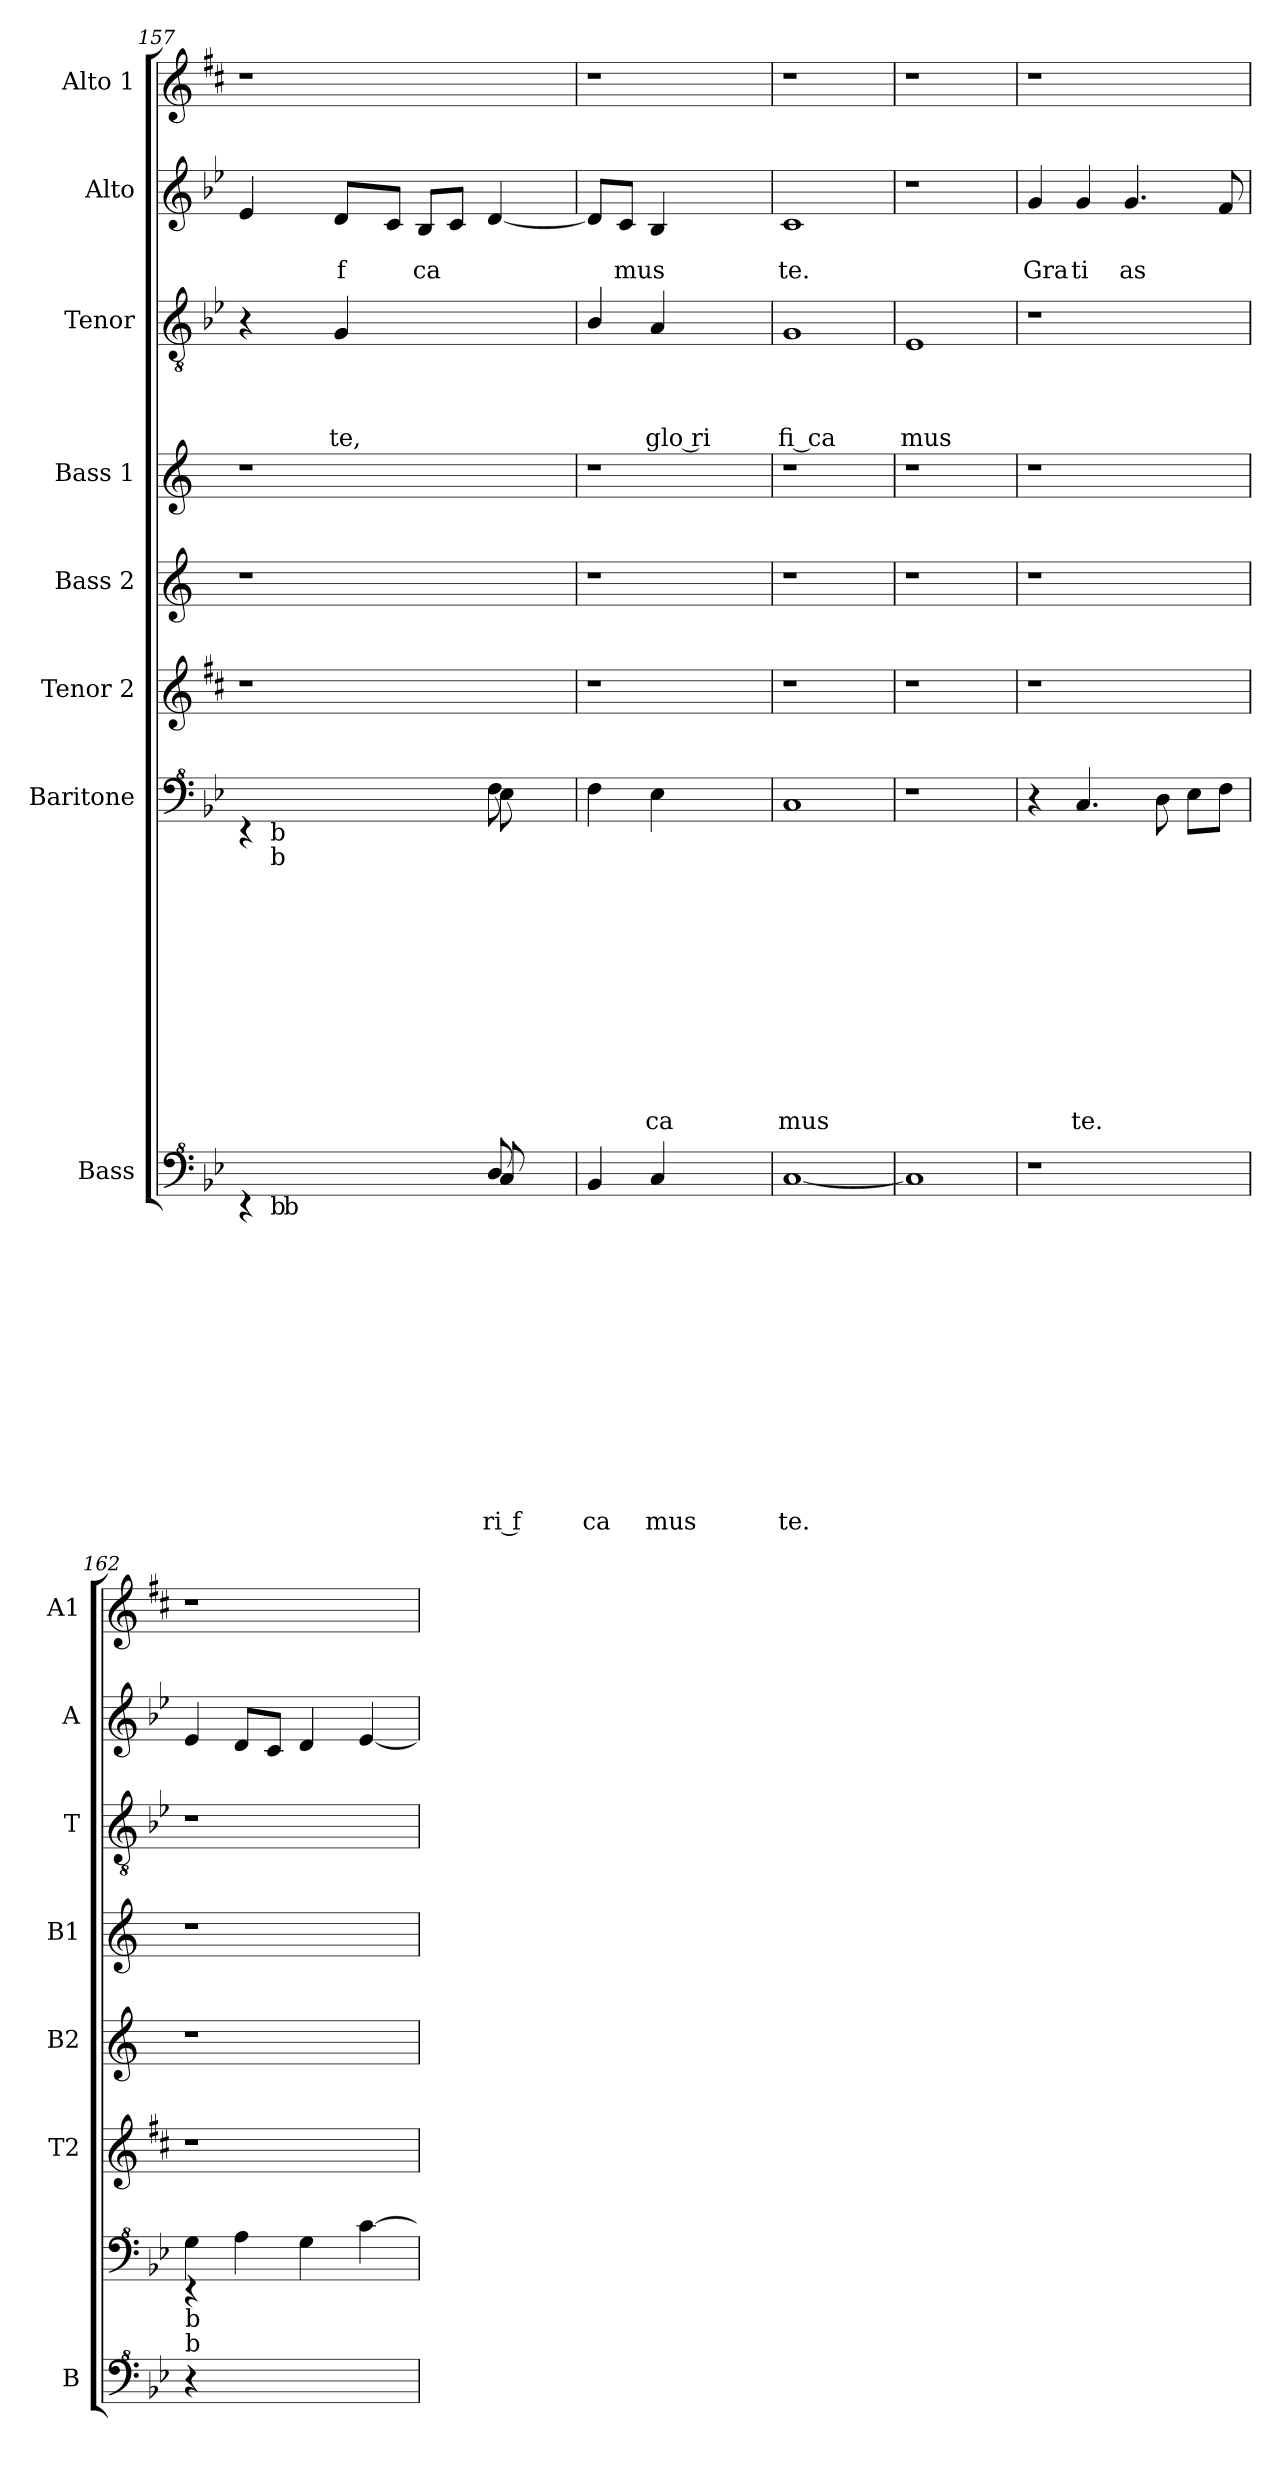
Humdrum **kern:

**kern	**text	**text	**text	**text	**text	**text	**text	**text	**text	**text	**text	**text	**text	**kern	**text	**text	**text	**text	**text	**text	**text	**text	**text	**text	**text	**kern	**kern	**kern	**kern	**text	**text	**text	**text	**kern	**text	**text	**kern
*part8	*part8	*part8	*part8	*part8	*part8	*part8	*part8	*part8	*part8	*part8	*part8	*part8	*part8	*part7	*part7	*part7	*part7	*part7	*part7	*part7	*part7	*part7	*part7	*part7	*part7	*part6	*part5	*part4	*part3	*part3	*part3	*part3	*part3	*part2	*part2	*part2	*part1
*staff8	*staff8	*staff8	*staff8	*staff8	*staff8	*staff8	*staff8	*staff8	*staff8	*staff8	*staff8	*staff8	*staff8	*staff7	*staff7	*staff7	*staff7	*staff7	*staff7	*staff7	*staff7	*staff7	*staff7	*staff7	*staff7	*staff6	*staff5	*staff4	*staff3	*staff3	*staff3	*staff3	*staff3	*staff2	*staff2	*staff2	*staff1
*I"Bass	*	*	*	*	*	*	*	*	*	*	*	*	*	*I"Baritone	*	*	*	*	*	*	*	*	*	*	*	*I"Tenor 2	*I"Bass 2	*I"Bass 1	*I"Tenor	*	*	*	*	*I"Alto	*	*	*I"Alto 1
*I'B	*	*	*	*	*	*	*	*	*	*	*	*	*	*	*	*	*	*	*	*	*	*	*	*	*	*I'T2	*I'B2	*I'B1	*I'T	*	*	*	*	*I'A	*	*	*I'A1
!!LO:PB:g=z
*clefF^4	*	*	*	*	*	*	*	*	*	*	*	*	*	*clefF^4	*	*	*	*	*	*	*	*	*	*	*	*clefG2	*clefG2	*clefG2	*clefGv2	*	*	*	*	*clefG2	*	*	*clefG2
*	*	*	*	*	*	*	*	*	*	*	*	*	*	*	*	*	*	*	*	*	*	*	*	*	*	*ITrd1c2	*	*	*ITrd1c2	*	*	*	*	*ITrd1c2	*	*	*ITrd1c2
*k[b-e-]	*	*	*	*	*	*	*	*	*	*	*	*	*	*k[b-e-]	*	*	*	*	*	*	*	*	*	*	*	*k[]	*k[]	*k[]	*k[b-e-a-d-]	*	*	*	*	*k[b-e-a-d-]	*	*	*k[]
*B-:	*	*	*	*	*	*	*	*	*	*	*	*	*	*B-:	*	*	*	*	*	*	*	*	*	*	*	*C:	*C:	*C:	*A-:	*	*	*	*	*A-:	*	*	*C:
=157	=157	=157	=157	=157	=157	=157	=157	=157	=157	=157	=157	=157	=157	=157	=157	=157	=157	=157	=157	=157	=157	=157	=157	=157	=157	=157	=157	=157	=157	=157	=157	=157	=157	=157	=157	=157	=157
*^	*	*	*	*	*	*	*	*	*	*	*	*	*	*^	*	*	*	*	*	*	*	*	*	*	*	*	*	*	*	*	*	*	*	*	*	*	*
*	*^	*	*	*	*	*	*	*	*	*	*	*	*	*	*	*^	*	*	*	*	*	*	*	*	*	*	*	*	*	*	*	*	*	*	*	*	*	*	*
32.ryy	4rE	2.ryy	.	.	.	.	.	.	.	.	.	.	.	.	.	32.ryy	4rE	2.ryy	.	.	.	.	.	.	.	.	.	.	.	1r	1r	1r	4r	.	.	.	.	4d-/	.	.	1r
32ryy	.	.	.	.	.	.	.	.	.	.	.	.	.	.	.	32ryy	.	.	.	.	.	.	.	.	.	.	.	.	.	.	.	.	.	.	.	.	.	.	.	.	.
!	!	!	!	!	!	!	!	!	!	!	!	!	!	!	!	!LO:TX:b:t=b	!	!	!	!	!	!	!	!	!	!	!	!	!	!	!	!	!	!	!	!	!	!	!	!	!
!	!	!	!	!	!	!	!	!	!	!	!	!	!	!	!	!LO:TX:b:t=b	!	!	!	!	!	!	!	!	!	!	!	!	!	!	!	!	!	!	!	!	!	!	!	!	!
!LO:TX:b:t=b	!	!	!	!	!	!	!	!	!	!	!	!	!	!	!	!	!	!	!	!	!	!	!	!	!	!	!	!	!	!	!	!	!	!	!	!	!	!	!	!	!
32ryy	.	.	.	.	.	.	.	.	.	.	.	.	.	.	.	32ryy	.	.	.	.	.	.	.	.	.	.	.	.	.	.	.	.	.	.	.	.	.	.	.	.	.
!LO:TX:b:t=b	!	!	!	!	!	!	!	!	!	!	!	!	!	!	!	!	!	!	!	!	!	!	!	!	!	!	!	!	!	!	!	!	!	!	!	!	!	!	!	!	!
16ryy	.	.	.	.	.	.	.	.	.	.	.	.	.	.	.	8ryy	.	.	.	.	.	.	.	.	.	.	.	.	.	.	.	.	.	.	.	.	.	.	.	.	.
8ryy	.	.	.	.	.	.	.	.	.	.	.	.	.	.	.	.	.	.	.	.	.	.	.	.	.	.	.	.	.	.	.	.	.	.	.	.	.	.	.	.	.
.	.	.	.	.	.	.	.	.	.	.	.	.	.	.	.	2ryy	.	.	.	.	.	.	.	.	.	.	.	.	.	.	.	.	.	.	.	.	.	.	.	.	.
!	!	!	!	!	!	!	!	!	!	!	!	!	!	!	!	!	!	!	!	!	!	!	!	!	!	!	!	!	!	!	!	!	!	!	!	!	!LO:LY:b	!	!	!LO:LY:b	!
.	64ryy	.	.	.	.	.	.	.	.	.	.	.	.	.	.	.	64ryy	.	.	.	.	.	.	.	.	.	.	.	.	.	.	.	4F/	.	.	.	te,	8c/L	.	f	.
.	64%31ryy	.	.	.	.	.	.	.	.	.	.	.	.	.	.	.	32.ryy	.	.	.	.	.	.	.	.	.	.	.	.	.	.	.	.	.	.	.	.	.	.	.	.
2ryy	.	.	.	.	.	.	.	.	.	.	.	.	.	.	.	.	.	.	.	.	.	.	.	.	.	.	.	.	.	.	.	.	.	.	.	.	.	.	.	.	.
.	.	.	.	.	.	.	.	.	.	.	.	.	.	.	.	.	4..ryy	.	.	.	.	.	.	.	.	.	.	.	.	.	.	.	.	.	.	.	.	.	.	.	.
.	.	.	.	.	.	.	.	.	.	.	.	.	.	.	.	.	.	.	.	.	.	.	.	.	.	.	.	.	.	.	.	.	.	.	.	.	.	8B-/J	.	.	.
!	!	!	!	!	!	!	!	!	!	!	!	!	!	!	!	!	!	!	!	!	!	!	!	!	!	!	!	!	!	!	!	!	!	!	!	!	!	!	!	!LO:LY:b	!
.	.	.	.	.	.	.	.	.	.	.	.	.	.	.	.	.	.	.	.	.	.	.	.	.	.	.	.	.	.	.	.	.	2ryy	.	.	.	.	8A-/L	.	ca	.
.	.	.	.	.	.	.	.	.	.	.	.	.	.	.	.	.	.	.	.	.	.	.	.	.	.	.	.	.	.	.	.	.	.	.	.	.	.	8B-/J	.	.	.
.	.	.	.	.	.	.	.	.	.	.	.	.	.	.	.	4ryy	.	.	.	.	.	.	.	.	.	.	.	.	.	.	.	.	.	.	.	.	.	.	.	.	.
!	!	!	!	!	!	!	!	!	!	!	!	!	!	!	!LO:LY:b:rj	!	!	!	!	!	!	!	!	!	!	!	!	!	!	!	!	!	!	!	!	!	!	!	!	!	!
.	8d/	8c/	.	.	.	.	.	.	.	.	.	.	.	.	ri f	.	8f\	8e-\	.	.	.	.	.	.	.	.	.	.	.	.	.	.	.	.	.	.	.	[<4c/	.	.	.
8ryy	.	.	.	.	.	.	.	.	.	.	.	.	.	.	.	.	.	.	.	.	.	.	.	.	.	.	.	.	.	.	.	.	.	.	.	.	.	.	.	.	.
.	8ryy	8ryy	.	.	.	.	.	.	.	.	.	.	.	.	.	.	8ryy	8ryy	.	.	.	.	.	.	.	.	.	.	.	.	.	.	.	.	.	.	.	.	.	.	.
16ryy	.	.	.	.	.	.	.	.	.	.	.	.	.	.	.	.	.	.	.	.	.	.	.	.	.	.	.	.	.	.	.	.	.	.	.	.	.	.	.	.	.
64ryy	.	.	.	.	.	.	.	.	.	.	.	.	.	.	.	64ryy	.	.	.	.	.	.	.	.	.	.	.	.	.	.	.	.	.	.	.	.	.	.	.	.	.
*v	*v	*v	*	*	*	*	*	*	*	*	*	*	*	*	*	*	*	*	*	*	*	*	*	*	*	*	*	*	*	*	*	*	*	*	*	*	*	*	*	*	*
*	*	*	*	*	*	*	*	*	*	*	*	*	*	*v	*v	*v	*	*	*	*	*	*	*	*	*	*	*	*	*	*	*	*	*	*	*	*	*	*	*
=158	=158	=158	=158	=158	=158	=158	=158	=158	=158	=158	=158	=158	=158	=158	=158	=158	=158	=158	=158	=158	=158	=158	=158	=158	=158	=158	=158	=158	=158	=158	=158	=158	=158	=158	=158	=158	=158
!	!	!	!	!	!	!	!	!	!	!	!	!	!LO:LY:b	!	!	!	!	!	!	!	!	!	!	!	!	!	!	!	!	!	!	!	!	!	!	!	!
4B-/	.	.	.	.	.	.	.	.	.	.	.	.	ca	4f\	.	.	.	.	.	.	.	.	.	.	.	1r	1r	1r	4A-/	.	.	.	.	8c/L]	.	.	1r
!	!	!	!	!	!	!	!	!	!	!	!	!	!	!	!	!	!	!	!	!	!	!	!	!	!	!	!	!	!	!	!	!	!	!	!	!LO:LY:b	!
.	.	.	.	.	.	.	.	.	.	.	.	.	.	.	.	.	.	.	.	.	.	.	.	.	.	.	.	.	.	.	.	.	.	8B-/J	.	mus	.
!	!	!	!	!	!	!	!	!	!	!	!	!	!LO:LY:b	!	!	!	!	!	!	!	!	!	!	!	!LO:LY:b	!	!	!	!	!	!	!	!LO:LY:b	!	!	!	!
4c/	.	.	.	.	.	.	.	.	.	.	.	.	mus	4e-\	.	.	.	.	.	.	.	.	.	.	ca	.	.	.	4G/	.	.	.	glo ri	4A-/	.	.	.
2ryy	.	.	.	.	.	.	.	.	.	.	.	.	.	2ryy	.	.	.	.	.	.	.	.	.	.	.	.	.	.	2ryy	.	.	.	.	2ryy	.	.	.
=159	=159	=159	=159	=159	=159	=159	=159	=159	=159	=159	=159	=159	=159	=159	=159	=159	=159	=159	=159	=159	=159	=159	=159	=159	=159	=159	=159	=159	=159	=159	=159	=159	=159	=159	=159	=159	=159
!	!	!	!	!	!	!	!	!	!	!	!	!	!LO:LY:b	!	!	!	!	!	!	!	!	!	!	!	!LO:LY:b	!	!	!	!	!	!	!	!LO:LY:b	!	!	!LO:LY:b	!
[<1c	.	.	.	.	.	.	.	.	.	.	.	.	te.	1c	.	.	.	.	.	.	.	.	.	.	mus	1r	1r	1r	1F	.	.	.	fi ca	1B-	.	te.	1r
=160	=160	=160	=160	=160	=160	=160	=160	=160	=160	=160	=160	=160	=160	=160	=160	=160	=160	=160	=160	=160	=160	=160	=160	=160	=160	=160	=160	=160	=160	=160	=160	=160	=160	=160	=160	=160	=160
!	!	!	!	!	!	!	!	!	!	!	!	!	!	!	!	!	!	!	!	!	!	!	!	!	!	!	!	!	!	!	!	!	!LO:LY:b	!	!	!	!
1c]	.	.	.	.	.	.	.	.	.	.	.	.	.	1r	.	.	.	.	.	.	.	.	.	.	.	1r	1r	1r	1D-	.	.	.	mus	1r	.	.	1r
=161	=161	=161	=161	=161	=161	=161	=161	=161	=161	=161	=161	=161	=161	=161	=161	=161	=161	=161	=161	=161	=161	=161	=161	=161	=161	=161	=161	=161	=161	=161	=161	=161	=161	=161	=161	=161	=161
!	!	!	!	!	!	!	!	!	!	!	!	!	!	!	!	!	!	!	!	!	!	!	!	!	!	!	!	!	!	!	!	!	!	!	!	!LO:LY:b:rj	!
1r	.	.	.	.	.	.	.	.	.	.	.	.	.	4r	.	.	.	.	.	.	.	.	.	.	.	1r	1r	1r	1r	.	.	.	.	4f/	.	Gra	1r
!	!	!	!	!	!	!	!	!	!	!	!	!	!	!	!	!	!	!	!	!	!	!	!	!	!LO:LY:b	!	!	!	!	!	!	!	!	!	!	!LO:LY:b	!
.	.	.	.	.	.	.	.	.	.	.	.	.	.	4.c/	.	.	.	.	.	.	.	.	.	.	te.	.	.	.	.	.	.	.	.	4f/	.	ti	.
!	!	!	!	!	!	!	!	!	!	!	!	!	!	!	!	!	!	!	!	!	!	!	!	!	!	!	!	!	!	!	!	!	!	!	!	!LO:LY:b	!
.	.	.	.	.	.	.	.	.	.	.	.	.	.	.	.	.	.	.	.	.	.	.	.	.	.	.	.	.	.	.	.	.	.	4.f/	.	as	.
.	.	.	.	.	.	.	.	.	.	.	.	.	.	8d\	.	.	.	.	.	.	.	.	.	.	.	.	.	.	.	.	.	.	.	.	.	.	.
.	.	.	.	.	.	.	.	.	.	.	.	.	.	8e-\L	.	.	.	.	.	.	.	.	.	.	.	.	.	.	.	.	.	.	.	.	.	.	.
.	.	.	.	.	.	.	.	.	.	.	.	.	.	8f\J	.	.	.	.	.	.	.	.	.	.	.	.	.	.	.	.	.	.	.	8e-/	.	.	.
!!LO:LB:g=z
=162	=162	=162	=162	=162	=162	=162	=162	=162	=162	=162	=162	=162	=162	=162	=162	=162	=162	=162	=162	=162	=162	=162	=162	=162	=162	=162	=162	=162	=162	=162	=162	=162	=162	=162	=162	=162	=162
*	*	*	*	*	*	*	*	*	*	*	*	*	*	*^	*	*	*	*	*	*	*	*	*	*	*	*	*	*	*	*	*	*	*	*	*	*	*
*	*	*	*	*	*	*	*	*	*	*	*	*	*	*	*^	*	*	*	*	*	*	*	*	*	*	*	*	*	*	*	*	*	*	*	*	*	*	*
*	*	*	*	*	*	*	*	*	*	*	*	*	*	*	*	*^	*	*	*	*	*	*	*	*	*	*	*	*	*	*	*	*	*	*	*	*	*	*	*
!	!	!	!	!	!	!	!	!	!	!	!	!	!	!LO:TX:b:t=b	!	!	!	!	!	!	!	!	!	!	!	!	!	!	!	!	!	!	!	!	!	!	!	!	!	!
!	!	!	!	!	!	!	!	!	!	!	!	!	!	!LO:TX:b:t=b	!	!	!	!	!	!	!	!	!	!	!	!	!	!	!	!	!	!	!	!	!	!	!	!	!	!
4r	.	.	.	.	.	.	.	.	.	.	.	.	.	4ryy	4rE	4g\	2ryy	.	.	.	.	.	.	.	.	.	.	.	1r	1r	1r	1r	.	.	.	.	4d-/	.	.	1r
2.ryy	.	.	.	.	.	.	.	.	.	.	.	.	.	2.ryy	2.ryy	4a\	.	.	.	.	.	.	.	.	.	.	.	.	.	.	.	.	.	.	.	.	8c/L	.	.	.
.	.	.	.	.	.	.	.	.	.	.	.	.	.	.	.	.	.	.	.	.	.	.	.	.	.	.	.	.	.	.	.	.	.	.	.	.	8B-/J	.	.	.
.	.	.	.	.	.	.	.	.	.	.	.	.	.	.	.	8..ryy	4g\	.	.	.	.	.	.	.	.	.	.	.	.	.	.	.	.	.	.	.	4c/	.	.	.
.	.	.	.	.	.	.	.	.	.	.	.	.	.	.	.	4ryy	.	.	.	.	.	.	.	.	.	.	.	.	.	.	.	.	.	.	.	.	.	.	.	.
.	.	.	.	.	.	.	.	.	.	.	.	.	.	.	.	.	[>4cc\	.	.	.	.	.	.	.	.	.	.	.	.	.	.	.	.	.	.	.	[<4d-/	.	.	.
.	.	.	.	.	.	.	.	.	.	.	.	.	.	.	.	32ryy	.	.	.	.	.	.	.	.	.	.	.	.	.	.	.	.	.	.	.	.	.	.	.	.
*	*	*	*	*	*	*	*	*	*	*	*	*	*	*v	*v	*v	*v	*	*	*	*	*	*	*	*	*	*	*	*	*	*	*	*	*	*	*	*	*	*	*
=	=	=	=	=	=	=	=	=	=	=	=	=	=	=	=	=	=	=	=	=	=	=	=	=	=	=	=	=	=	=	=	=	=	=	=	=	=
*-	*-	*-	*-	*-	*-	*-	*-	*-	*-	*-	*-	*-	*-	*-	*-	*-	*-	*-	*-	*-	*-	*-	*-	*-	*-	*-	*-	*-	*-	*-	*-	*-	*-	*-	*-	*-	*-
